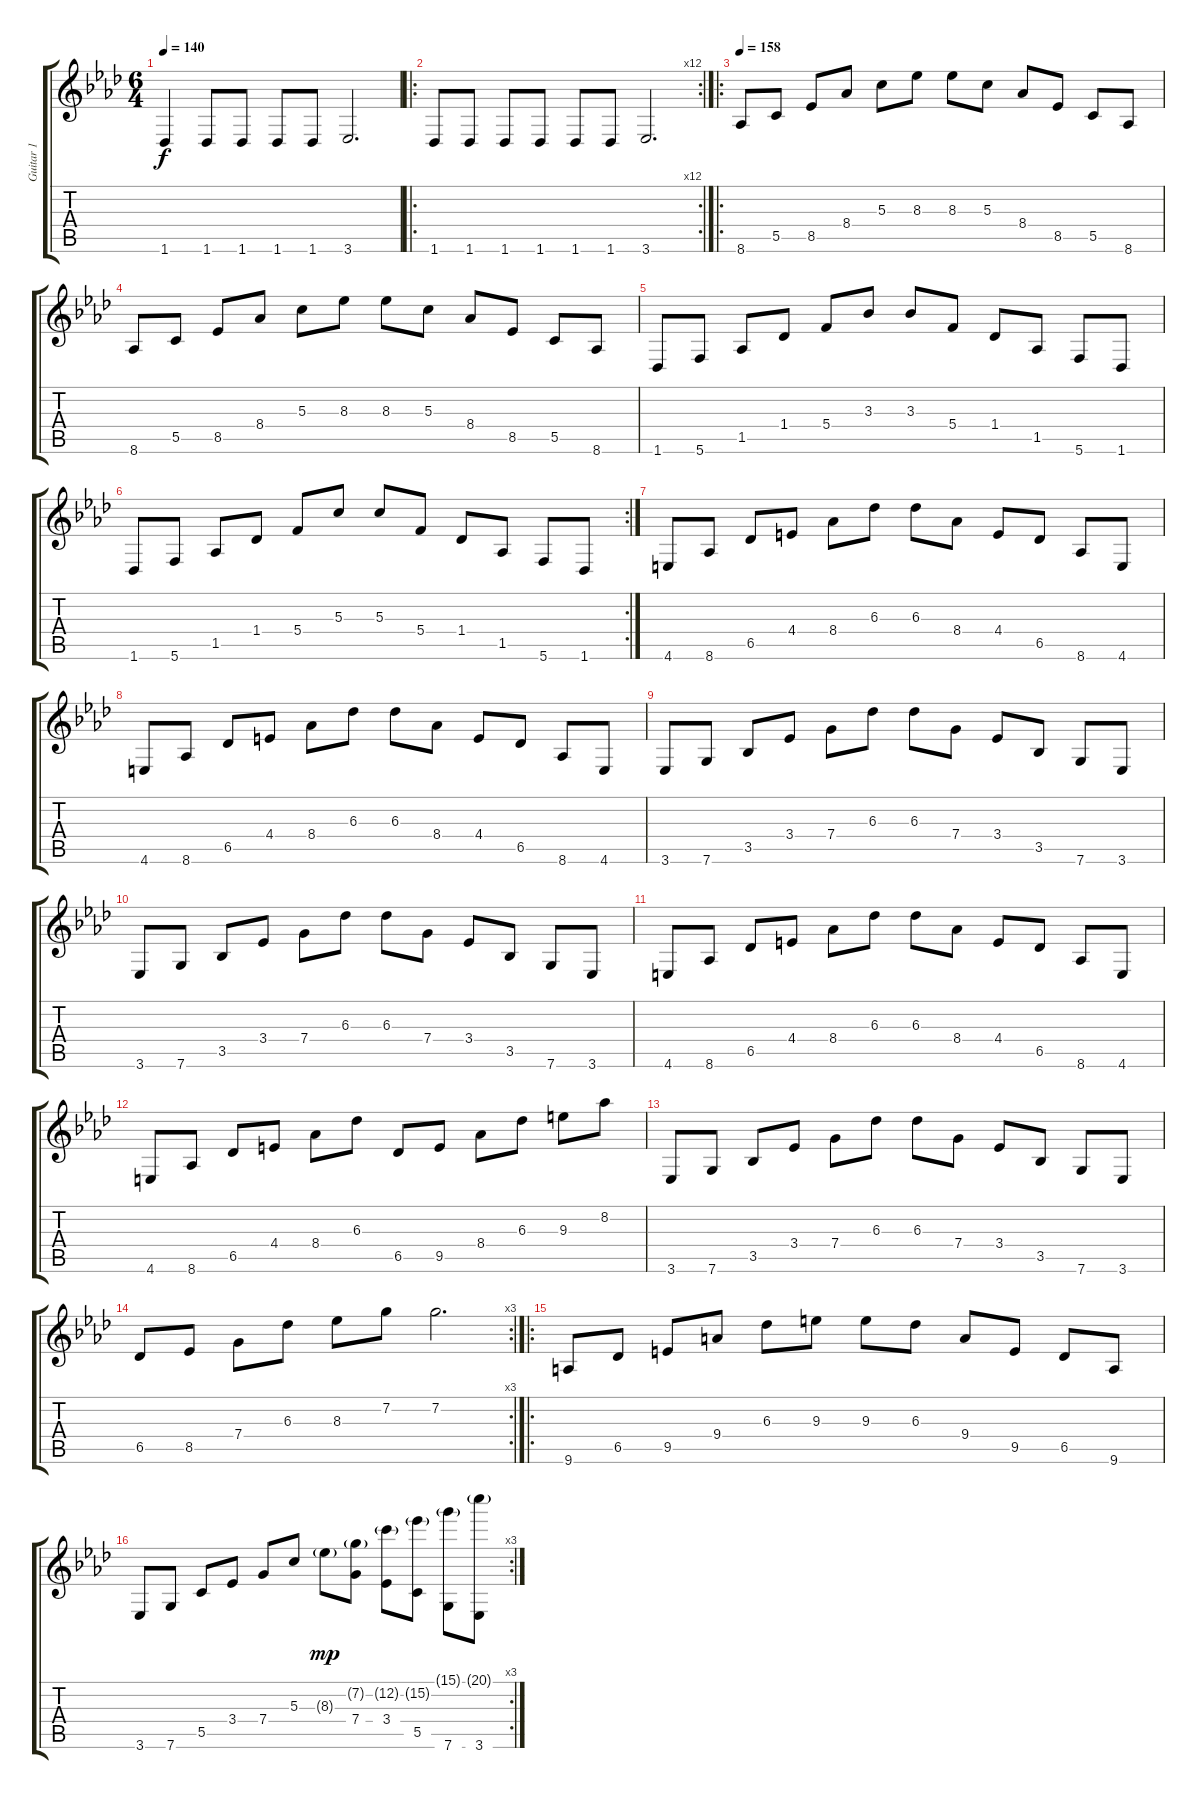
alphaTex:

\track ("Guitar 1" "Guitar 1") {instrument overdrivenguitar}
\staff {score tabs}
\tuning (E4 C4 G3 C3 G2 C2) {hide}
\ts (6 4)
\tempo 140
\clef g2
\ks ab
1.6.4{dy f} 1.6.8 1.6.8 1.6.8 1.6.8 3.6.2{d} |
\ro
\rc 12
1.6.8 1.6.8 1.6.8 1.6.8 1.6.8 1.6.8 3.6.2{d} |
\ro
\tempo 158
8.6.8 5.5.8 8.5.8 8.4.8 5.3.8 8.3.8 8.3.8 5.3.8 8.4.8 8.5.8 5.5.8 8.6.8 |
8.6.8 5.5.8 8.5.8 8.4.8 5.3.8 8.3.8 8.3.8 5.3.8 8.4.8 8.5.8 5.5.8 8.6.8 |
1.6.8 5.6.8 1.5.8 1.4.8 5.4.8 3.3.8 3.3.8 5.4.8 1.4.8 1.5.8 5.6.8 1.6.8 |
\rc 2
1.6.8 5.6.8 1.5.8 1.4.8 5.4.8 5.3.8 5.3.8 5.4.8 1.4.8 1.5.8 5.6.8 1.6.8 |
4.6.8 8.6.8 6.5.8 4.4.8 8.4.8 6.3.8 6.3.8 8.4.8 4.4.8 6.5.8 8.6.8 4.6.8 |
4.6.8 8.6.8 6.5.8 4.4.8 8.4.8 6.3.8 6.3.8 8.4.8 4.4.8 6.5.8 8.6.8 4.6.8 |
3.6.8 7.6.8 3.5.8 3.4.8 7.4.8 6.3.8 6.3.8 7.4.8 3.4.8 3.5.8 7.6.8 3.6.8 |
3.6.8 7.6.8 3.5.8 3.4.8 7.4.8 6.3.8 6.3.8 7.4.8 3.4.8 3.5.8 7.6.8 3.6.8 |
4.6.8 8.6.8 6.5.8 4.4.8 8.4.8 6.3.8 6.3.8 8.4.8 4.4.8 6.5.8 8.6.8 4.6.8 |
4.6.8 8.6.8 6.5.8 4.4.8 8.4.8 6.3.8 6.5.8 9.5.8 8.4.8 6.3.8 9.3.8 8.2.8 |
3.6.8 7.6.8 3.5.8 3.4.8 7.4.8 6.3.8 6.3.8 7.4.8 3.4.8 3.5.8 7.6.8 3.6.8 |
\rc 3
6.5.8 8.5.8 7.4.8 6.3.8 8.3.8 7.2.8 7.2.2{d} |
\ro
9.6.8 6.5.8 9.5.8 9.4.8 6.3.8 9.3.8 9.3.8 6.3.8 9.4.8 9.5.8 6.5.8 9.6.8 |
\rc 3
3.6.8 7.6.8 5.5.8 3.4.8 7.4.8 5.3.8 8.3{g}.8{dy mp} (7.2{g} 7.4).8 (12.2{g} 3.4).8 (15.2{g} 5.5).8 (15.1{g} 7.6).8 (20.1{g} 3.6).8
